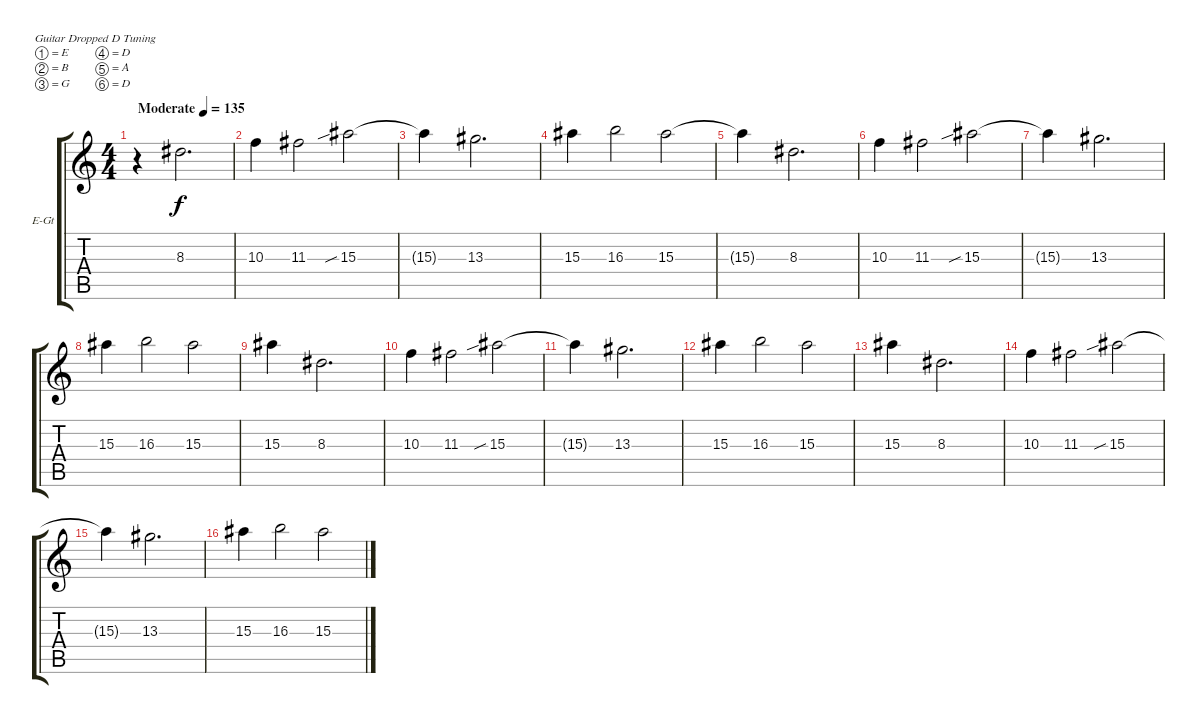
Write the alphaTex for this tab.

\bracketExtendMode groupsimilarinstruments
\firstSystemTrackNameOrientation horizontal
\otherSystemsTrackNameOrientation horizontal
\track ("Electric Guitar" "E-Gt") {instrument distortionguitar}
\staff {score tabs}
\tuning (E4 B3 G3 D3 A2 D2)
\ts (4 4)
\beaming (8 2 2 2 2)
\tempo (135 "Moderate")
\clef g2
\scale
0.485477
\ks c
r.4{dy f instrument distortionguitar} 8.3.2{d} |
\scale
0.257261 10.3.4 11.3.2 15.3{sib}.2 |
\scale
0.257261 15.3{t}.4 13.3.2{d} |
\scale
0.354167 15.3.4 16.3.2 15.3.2 |
15.3{t}.4 8.3.2{d} |
10.3.4 11.3.2 15.3{sib}.2 |
15.3{t}.4 13.3.2{d} |
15.3.4 16.3.2 15.3.2 |
\scale
0.322917 15.3.4 8.3.2{d} |
\scale
0.322917 10.3.4 11.3.2 15.3{sib}.2 |
\scale
0.333333 15.3{t}.4 13.3.2{d} |
\scale
0.333333 15.3.4 16.3.2 15.3.2 |
\scale
0.333333 15.3.4 8.3.2{d} |
\scale
0.333333 10.3.4 11.3.2 15.3{sib}.2 |
\scale
0.333333 15.3{t}.4 13.3.2{d} |
\scale
0.333333 15.3.4 16.3.2 15.3.2
